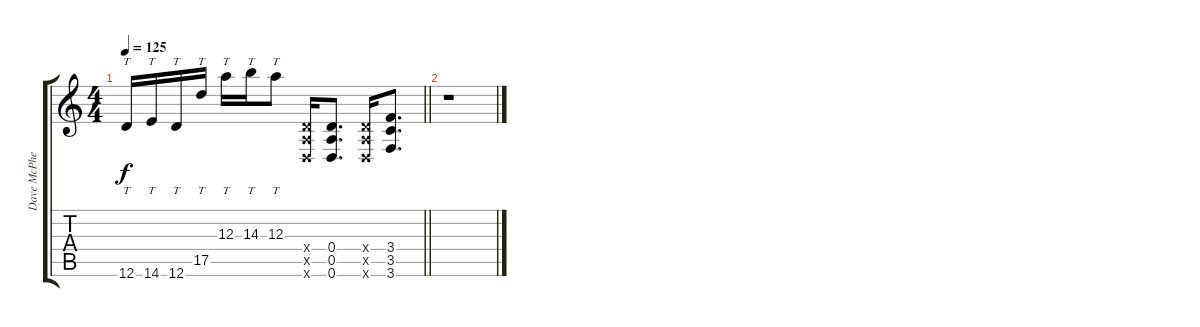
\track ("Dave McPherson" "Dave McPhe") {instrument distortionguitar}
\staff {score tabs}
\tuning (E4 B3 A3 D3 A2 D2) {hide}
\ts (4 4)
\tempo 125
\clef g2
\barLineRight lightlight
\ks c
12.6.16{tt dy f} 14.6.16{tt} 12.6.16{tt} 17.5.16{tt} 12.3.16{tt} 14.3.16{tt} 12.3.8{tt} (0.4{x} 0.5{x} 0.6{x}).16 (0.4 0.5 0.6).8{d} (0.4{x} 0.5{x} 0.6{x}).16 (3.4 3.5 3.6).8{d} |
r.1
